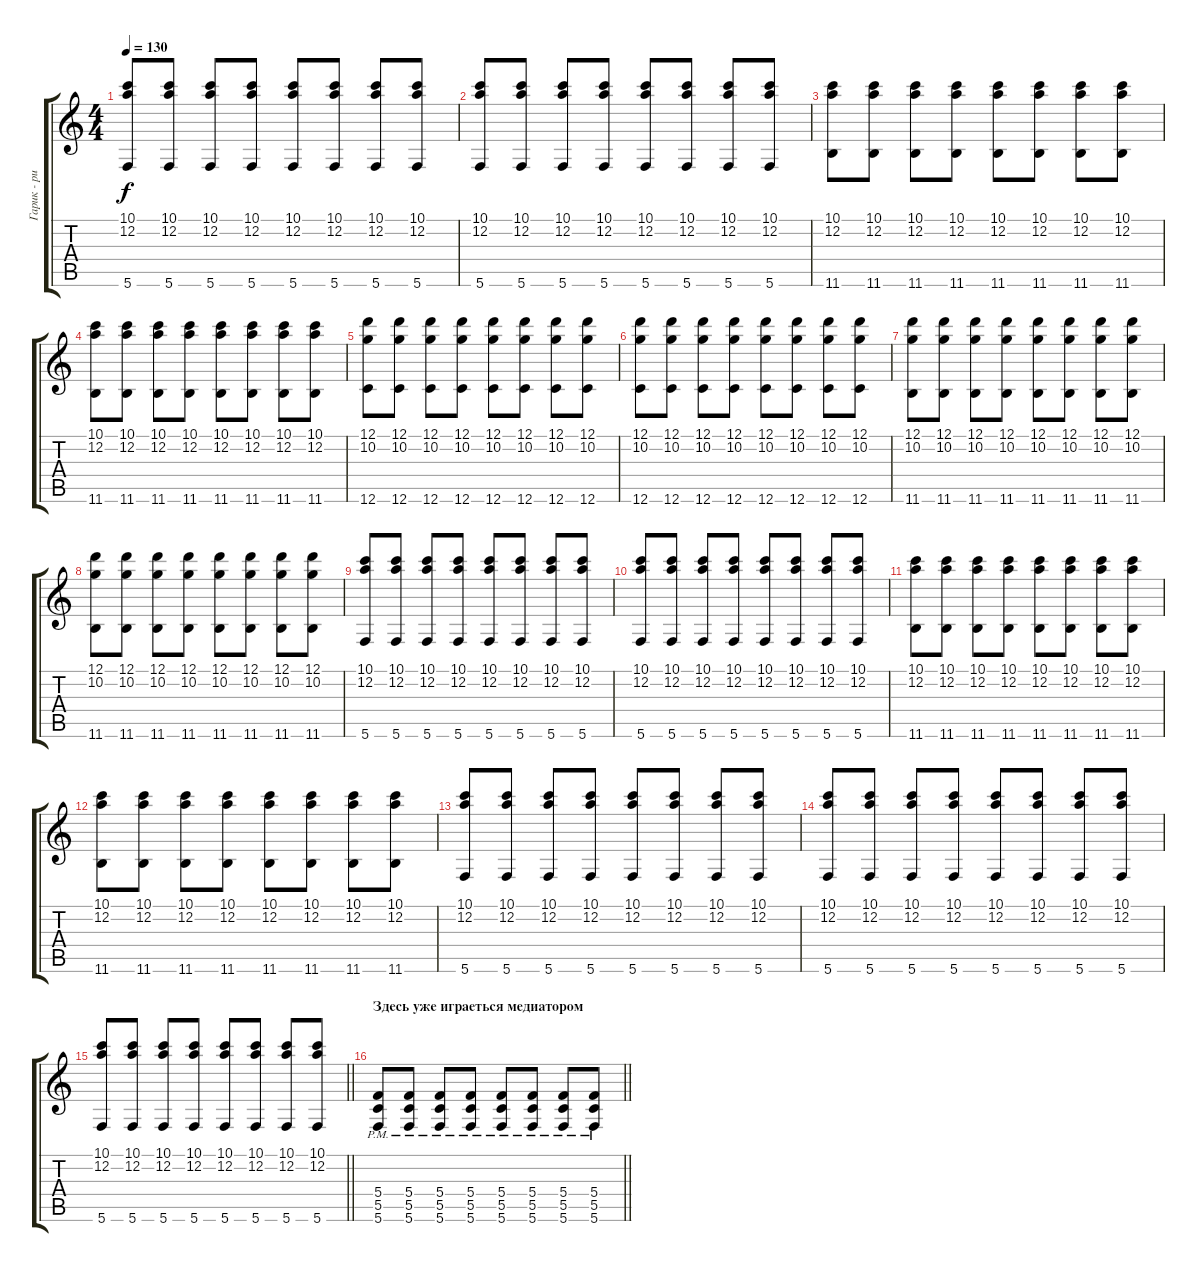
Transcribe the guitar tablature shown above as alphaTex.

\track ("Гарик - ритм" "Гарик - ри") {instrument electricguitarclean}
\staff {score tabs}
\tuning (D4 A3 F3 C3 G2 C2) {hide}
\ts (4 4)
\tempo 130
\clef g2
\ks c
(10.1 12.2 5.6).8{dy f} (10.1 12.2 5.6).8 (10.1 12.2 5.6).8 (10.1 12.2 5.6).8 (10.1 12.2 5.6).8 (10.1 12.2 5.6).8 (10.1 12.2 5.6).8 (10.1 12.2 5.6).8 |
(10.1 12.2 5.6).8 (10.1 12.2 5.6).8 (10.1 12.2 5.6).8 (10.1 12.2 5.6).8 (10.1 12.2 5.6).8 (10.1 12.2 5.6).8 (10.1 12.2 5.6).8 (10.1 12.2 5.6).8 |
(10.1 12.2 11.6).8 (10.1 12.2 11.6).8 (10.1 12.2 11.6).8 (10.1 12.2 11.6).8 (10.1 12.2 11.6).8 (10.1 12.2 11.6).8 (10.1 12.2 11.6).8 (10.1 12.2 11.6).8 |
(10.1 12.2 11.6).8 (10.1 12.2 11.6).8 (10.1 12.2 11.6).8 (10.1 12.2 11.6).8 (10.1 12.2 11.6).8 (10.1 12.2 11.6).8 (10.1 12.2 11.6).8 (10.1 12.2 11.6).8 |
(12.1 10.2 12.6).8 (12.1 10.2 12.6).8 (12.1 10.2 12.6).8 (12.1 10.2 12.6).8 (12.1 10.2 12.6).8 (12.1 10.2 12.6).8 (12.1 10.2 12.6).8 (12.1 10.2 12.6).8 |
(12.1 10.2 12.6).8 (12.1 10.2 12.6).8 (12.1 10.2 12.6).8 (12.1 10.2 12.6).8 (12.1 10.2 12.6).8 (12.1 10.2 12.6).8 (12.1 10.2 12.6).8 (12.1 10.2 12.6).8 |
(12.1 10.2 11.6).8 (12.1 10.2 11.6).8 (12.1 10.2 11.6).8 (12.1 10.2 11.6).8 (12.1 10.2 11.6).8 (12.1 10.2 11.6).8 (12.1 10.2 11.6).8 (12.1 10.2 11.6).8 |
(12.1 10.2 11.6).8 (12.1 10.2 11.6).8 (12.1 10.2 11.6).8 (12.1 10.2 11.6).8 (12.1 10.2 11.6).8 (12.1 10.2 11.6).8 (12.1 10.2 11.6).8 (12.1 10.2 11.6).8 |
(10.1 12.2 5.6).8 (10.1 12.2 5.6).8 (10.1 12.2 5.6).8 (10.1 12.2 5.6).8 (10.1 12.2 5.6).8 (10.1 12.2 5.6).8 (10.1 12.2 5.6).8 (10.1 12.2 5.6).8 |
(10.1 12.2 5.6).8 (10.1 12.2 5.6).8 (10.1 12.2 5.6).8 (10.1 12.2 5.6).8 (10.1 12.2 5.6).8 (10.1 12.2 5.6).8 (10.1 12.2 5.6).8 (10.1 12.2 5.6).8 |
(10.1 12.2 11.6).8 (10.1 12.2 11.6).8 (10.1 12.2 11.6).8 (10.1 12.2 11.6).8 (10.1 12.2 11.6).8 (10.1 12.2 11.6).8 (10.1 12.2 11.6).8 (10.1 12.2 11.6).8 |
(10.1 12.2 11.6).8 (10.1 12.2 11.6).8 (10.1 12.2 11.6).8 (10.1 12.2 11.6).8 (10.1 12.2 11.6).8 (10.1 12.2 11.6).8 (10.1 12.2 11.6).8 (10.1 12.2 11.6).8 |
(10.1 12.2 5.6).8 (10.1 12.2 5.6).8 (10.1 12.2 5.6).8 (10.1 12.2 5.6).8 (10.1 12.2 5.6).8 (10.1 12.2 5.6).8 (10.1 12.2 5.6).8 (10.1 12.2 5.6).8 |
(10.1 12.2 5.6).8 (10.1 12.2 5.6).8 (10.1 12.2 5.6).8 (10.1 12.2 5.6).8 (10.1 12.2 5.6).8 (10.1 12.2 5.6).8 (10.1 12.2 5.6).8 (10.1 12.2 5.6).8 |
\barLineRight lightlight
(10.1 12.2 5.6).8 (10.1 12.2 5.6).8 (10.1 12.2 5.6).8 (10.1 12.2 5.6).8 (10.1 12.2 5.6).8 (10.1 12.2 5.6).8 (10.1 12.2 5.6).8 (10.1 12.2 5.6).8 |
\section ("" "Здесь уже играеться медиатором")
\barLineRight lightlight
(5.4{pm} 5.5{pm} 5.6{pm}).8{instrument distortionguitar} (5.4{pm} 5.5{pm} 5.6{pm}).8 (5.4{pm} 5.5{pm} 5.6{pm}).8 (5.4{pm} 5.5{pm} 5.6{pm}).8 (5.4{pm} 5.5{pm} 5.6{pm}).8 (5.4{pm} 5.5{pm} 5.6{pm}).8 (5.4{pm} 5.5{pm} 5.6{pm}).8 (5.4{pm} 5.5{pm} 5.6{pm}).8
